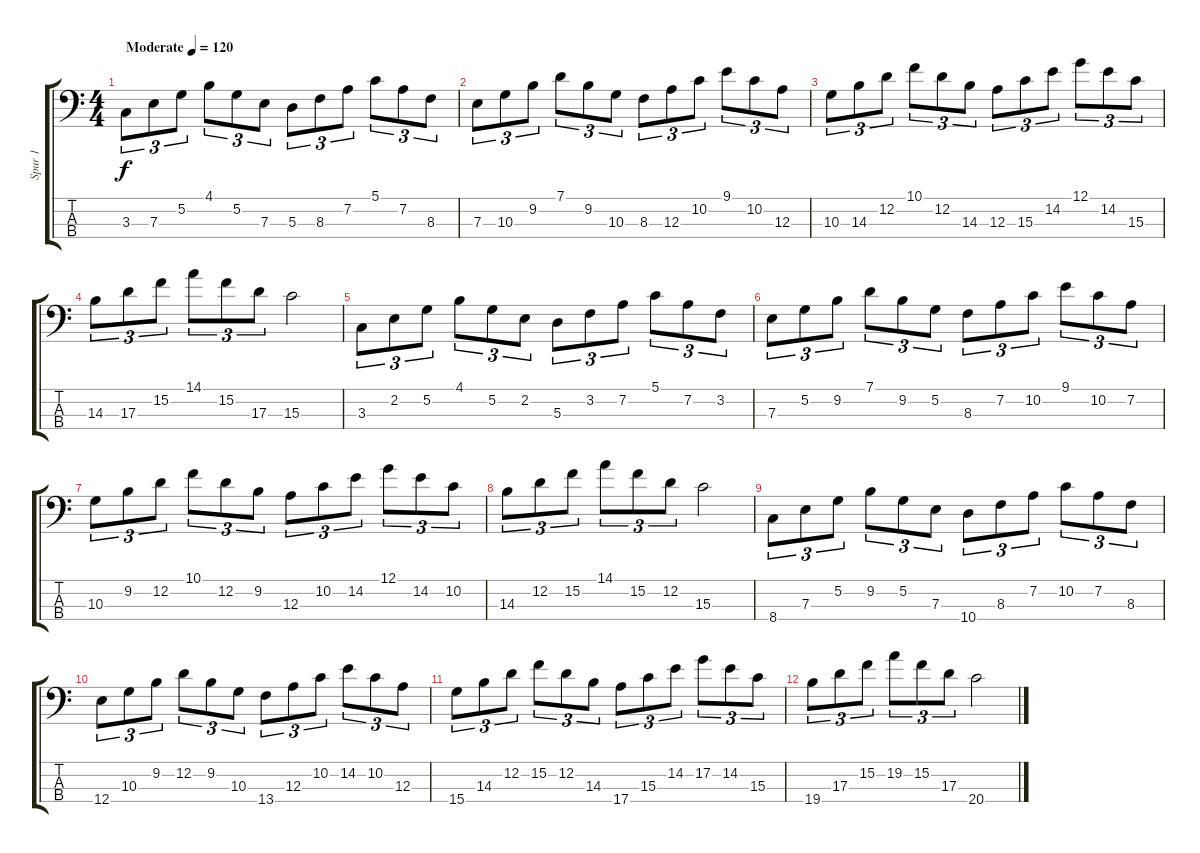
\track ("Spur 1" "Spur 1") {instrument electricbassfinger}
\staff {score tabs}
\tuning (G2 D2 A1 E1) {hide}
\ts (4 4)
\tempo (120 "Moderate")
\clef f4
\ks c
3.3.8{tu (3 2) dy f instrument electricbassfinger} 7.3.8{tu (3 2)} 5.2.8{tu (3 2)} 4.1.8{tu (3 2)} 5.2.8{tu (3 2)} 7.3.8{tu (3 2)} 5.3.8{tu (3 2)} 8.3.8{tu (3 2)} 7.2.8{tu (3 2)} 5.1.8{tu (3 2)} 7.2.8{tu (3 2)} 8.3.8{tu (3 2)} |
7.3.8{tu (3 2)} 10.3.8{tu (3 2)} 9.2.8{tu (3 2)} 7.1.8{tu (3 2)} 9.2.8{tu (3 2)} 10.3.8{tu (3 2)} 8.3.8{tu (3 2)} 12.3.8{tu (3 2)} 10.2.8{tu (3 2)} 9.1.8{tu (3 2)} 10.2.8{tu (3 2)} 12.3.8{tu (3 2)} |
10.3.8{tu (3 2)} 14.3.8{tu (3 2)} 12.2.8{tu (3 2)} 10.1.8{tu (3 2)} 12.2.8{tu (3 2)} 14.3.8{tu (3 2)} 12.3.8{tu (3 2)} 15.3.8{tu (3 2)} 14.2.8{tu (3 2)} 12.1.8{tu (3 2)} 14.2.8{tu (3 2)} 15.3.8{tu (3 2)} |
14.3.8{tu (3 2)} 17.3.8{tu (3 2)} 15.2.8{tu (3 2)} 14.1.8{tu (3 2)} 15.2.8{tu (3 2)} 17.3.8{tu (3 2)} 15.3.2 |
3.3.8{tu (3 2)} 2.2.8{tu (3 2)} 5.2.8{tu (3 2)} 4.1.8{tu (3 2)} 5.2.8{tu (3 2)} 2.2.8{tu (3 2)} 5.3.8{tu (3 2)} 3.2.8{tu (3 2)} 7.2.8{tu (3 2)} 5.1.8{tu (3 2)} 7.2.8{tu (3 2)} 3.2.8{tu (3 2)} |
7.3.8{tu (3 2)} 5.2.8{tu (3 2)} 9.2.8{tu (3 2)} 7.1.8{tu (3 2)} 9.2.8{tu (3 2)} 5.2.8{tu (3 2)} 8.3.8{tu (3 2)} 7.2.8{tu (3 2)} 10.2.8{tu (3 2)} 9.1.8{tu (3 2)} 10.2.8{tu (3 2)} 7.2.8{tu (3 2)} |
10.3.8{tu (3 2)} 9.2.8{tu (3 2)} 12.2.8{tu (3 2)} 10.1.8{tu (3 2)} 12.2.8{tu (3 2)} 9.2.8{tu (3 2)} 12.3.8{tu (3 2)} 10.2.8{tu (3 2)} 14.2.8{tu (3 2)} 12.1.8{tu (3 2)} 14.2.8{tu (3 2)} 10.2.8{tu (3 2)} |
14.3.8{tu (3 2)} 12.2.8{tu (3 2)} 15.2.8{tu (3 2)} 14.1.8{tu (3 2)} 15.2.8{tu (3 2)} 12.2.8{tu (3 2)} 15.3.2 |
8.4.8{tu (3 2)} 7.3.8{tu (3 2)} 5.2.8{tu (3 2)} 9.2.8{tu (3 2)} 5.2.8{tu (3 2)} 7.3.8{tu (3 2)} 10.4.8{tu (3 2)} 8.3.8{tu (3 2)} 7.2.8{tu (3 2)} 10.2.8{tu (3 2)} 7.2.8{tu (3 2)} 8.3.8{tu (3 2)} |
12.4.8{tu (3 2)} 10.3.8{tu (3 2)} 9.2.8{tu (3 2)} 12.2.8{tu (3 2)} 9.2.8{tu (3 2)} 10.3.8{tu (3 2)} 13.4.8{tu (3 2)} 12.3.8{tu (3 2)} 10.2.8{tu (3 2)} 14.2.8{tu (3 2)} 10.2.8{tu (3 2)} 12.3.8{tu (3 2)} |
15.4.8{tu (3 2)} 14.3.8{tu (3 2)} 12.2.8{tu (3 2)} 15.2.8{tu (3 2)} 12.2.8{tu (3 2)} 14.3.8{tu (3 2)} 17.4.8{tu (3 2)} 15.3.8{tu (3 2)} 14.2.8{tu (3 2)} 17.2.8{tu (3 2)} 14.2.8{tu (3 2)} 15.3.8{tu (3 2)} |
19.4.8{tu (3 2)} 17.3.8{tu (3 2)} 15.2.8{tu (3 2)} 19.2.8{tu (3 2)} 15.2.8{tu (3 2)} 17.3.8{tu (3 2)} 20.4.2
